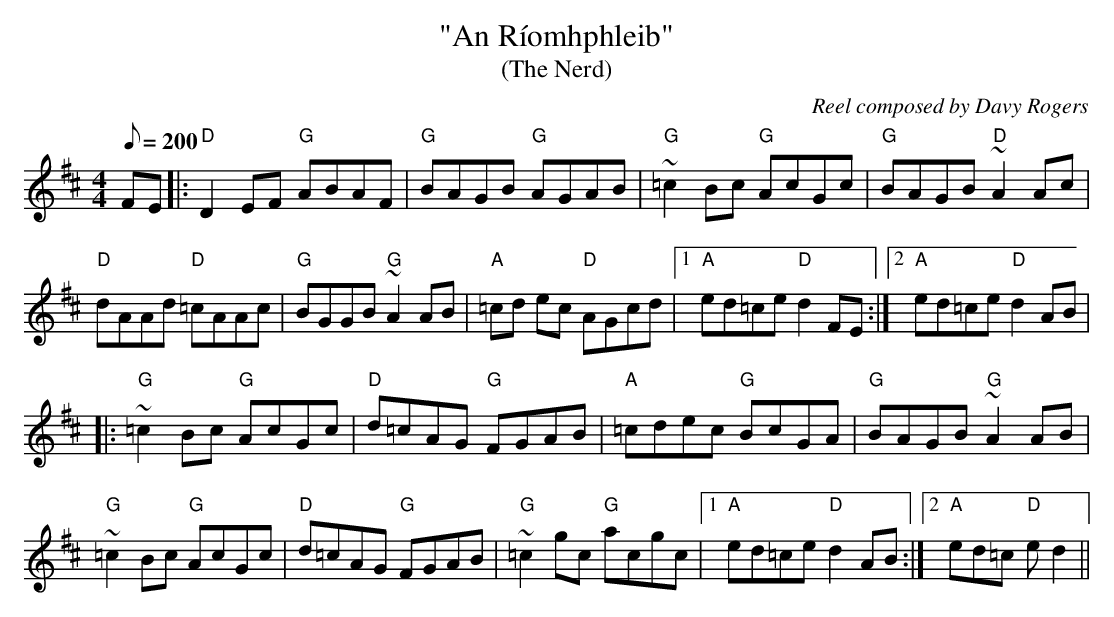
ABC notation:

X:1
T:"An Ríomhphleib"
T:(The Nerd)
C:Reel composed by Davy Rogers
L:1/8
Q:200
K:D
M:4/4
FE |: "D" D2 EF "G" ABAF | "G" BAGB "G" AGAB | "G" ~=c2 Bc "G" AcGc | "G" BAGB "D" ~A2 Ac |
"D" dAAd "D" =cAAc | "G" BGGB "G" ~A2 AB | "A" =cd ec "D" AGcd |1 "A" ed=ce "D" d2 FE :|2 "A" ed=ce "D" d2 AB |
|: "G" ~=c2 Bc "G" AcGc | "D" d=cAG "G" FGAB | "A" =cdec "G" BcGA | "G" BAGB "G" ~A2 AB |
"G" ~=c2 Bc "G" AcGc | "D" d=cAG "G" FGAB | "G" ~=c2 gc "G" acgc |1 "A" ed=ce "D" d2AB :|2 "A" ed=c "D" e d2 ||
